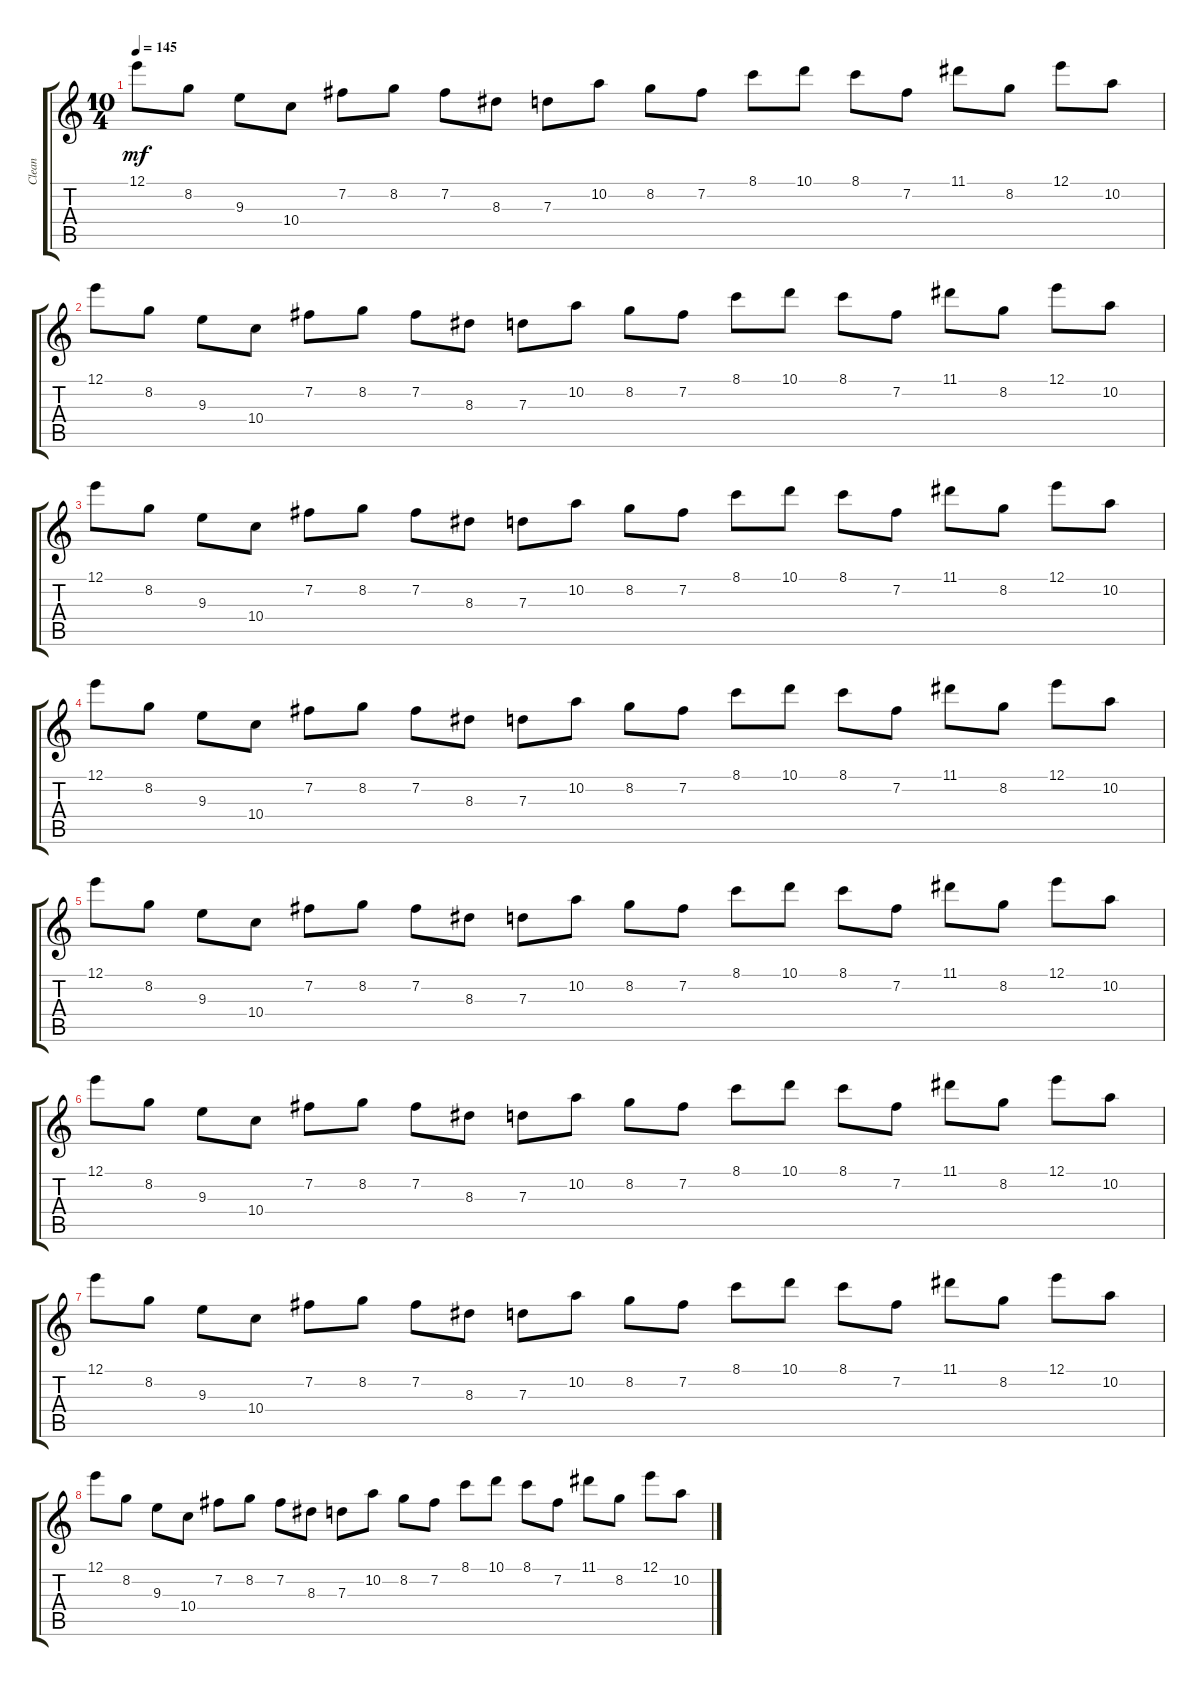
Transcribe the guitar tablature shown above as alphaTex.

\track ("Clean" "Clean") {instrument electricguitarjazz}
\staff {score tabs}
\tuning (E4 B3 G3 D3 A2 E2) {hide}
\ts (10 4)
\tempo 145
\clef g2
\ks c
12.1.8{dy mf} 8.2.8 9.3.8 10.4.8 7.2.8 8.2.8 7.2.8 8.3.8 7.3.8 10.2.8 8.2.8 7.2.8 8.1.8 10.1.8 8.1.8 7.2.8 11.1.8 8.2.8 12.1.8 10.2.8 |
12.1.8 8.2.8 9.3.8 10.4.8 7.2.8 8.2.8 7.2.8 8.3.8 7.3.8 10.2.8 8.2.8 7.2.8 8.1.8 10.1.8 8.1.8 7.2.8 11.1.8 8.2.8 12.1.8 10.2.8 |
12.1.8 8.2.8 9.3.8 10.4.8 7.2.8 8.2.8 7.2.8 8.3.8 7.3.8 10.2.8 8.2.8 7.2.8 8.1.8 10.1.8 8.1.8 7.2.8 11.1.8 8.2.8 12.1.8 10.2.8 |
12.1.8 8.2.8 9.3.8 10.4.8 7.2.8 8.2.8 7.2.8 8.3.8 7.3.8 10.2.8 8.2.8 7.2.8 8.1.8 10.1.8 8.1.8 7.2.8 11.1.8 8.2.8 12.1.8 10.2.8 |
12.1.8 8.2.8 9.3.8 10.4.8 7.2.8 8.2.8 7.2.8 8.3.8 7.3.8 10.2.8 8.2.8 7.2.8 8.1.8 10.1.8 8.1.8 7.2.8 11.1.8 8.2.8 12.1.8 10.2.8 |
12.1.8 8.2.8 9.3.8 10.4.8 7.2.8 8.2.8 7.2.8 8.3.8 7.3.8 10.2.8 8.2.8 7.2.8 8.1.8 10.1.8 8.1.8 7.2.8 11.1.8 8.2.8 12.1.8 10.2.8 |
12.1.8 8.2.8 9.3.8 10.4.8 7.2.8 8.2.8 7.2.8 8.3.8 7.3.8 10.2.8 8.2.8 7.2.8 8.1.8 10.1.8 8.1.8 7.2.8 11.1.8 8.2.8 12.1.8 10.2.8 |
12.1.8 8.2.8 9.3.8 10.4.8 7.2.8 8.2.8 7.2.8 8.3.8 7.3.8 10.2.8 8.2.8 7.2.8 8.1.8 10.1.8 8.1.8 7.2.8 11.1.8 8.2.8 12.1.8 10.2.8
